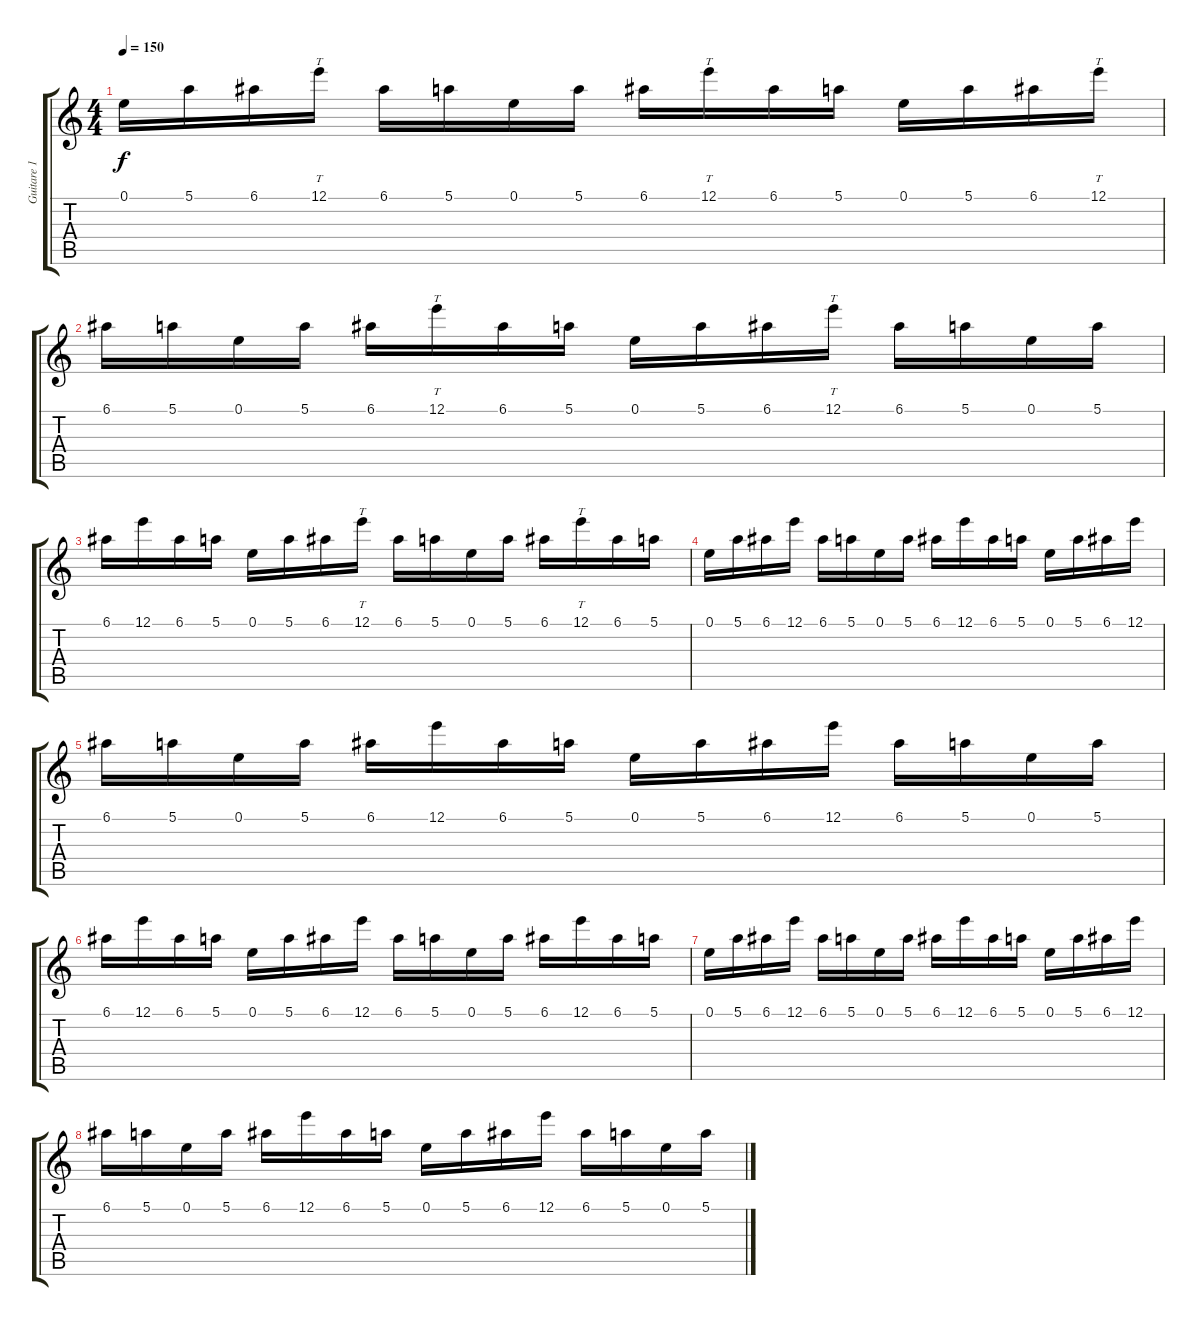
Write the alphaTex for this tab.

\track ("Guitare 1" "Guitare 1") {instrument distortionguitar}
\staff {score tabs}
\tuning (E4 B3 G3 D3 A2 E2) {hide}
\ts (4 4)
\tempo 150
\clef g2
\ks c
0.1.16{dy f instrument distortionguitar} 5.1.16 6.1.16 12.1.16{tt} 6.1.16 5.1.16 0.1.16 5.1.16 6.1.16 12.1.16{tt} 6.1.16 5.1.16 0.1.16 5.1.16 6.1.16 12.1.16{tt} |
6.1.16 5.1.16 0.1.16 5.1.16 6.1.16 12.1.16{tt} 6.1.16 5.1.16 0.1.16 5.1.16 6.1.16 12.1.16{tt} 6.1.16 5.1.16 0.1.16 5.1.16 |
6.1.16 12.1.16 6.1.16 5.1.16 0.1.16 5.1.16 6.1.16 12.1.16{tt} 6.1.16 5.1.16 0.1.16 5.1.16 6.1.16 12.1.16{tt} 6.1.16 5.1.16 |
0.1.16 5.1.16 6.1.16 12.1.16 6.1.16 5.1.16 0.1.16 5.1.16 6.1.16 12.1.16 6.1.16 5.1.16 0.1.16 5.1.16 6.1.16 12.1.16 |
6.1.16 5.1.16 0.1.16 5.1.16 6.1.16 12.1.16 6.1.16 5.1.16 0.1.16 5.1.16 6.1.16 12.1.16 6.1.16 5.1.16 0.1.16 5.1.16 |
6.1.16 12.1.16 6.1.16 5.1.16 0.1.16 5.1.16 6.1.16 12.1.16 6.1.16 5.1.16 0.1.16 5.1.16 6.1.16 12.1.16 6.1.16 5.1.16 |
0.1.16 5.1.16 6.1.16 12.1.16 6.1.16 5.1.16 0.1.16 5.1.16 6.1.16 12.1.16 6.1.16 5.1.16 0.1.16 5.1.16 6.1.16 12.1.16 |
6.1.16 5.1.16 0.1.16 5.1.16 6.1.16 12.1.16 6.1.16 5.1.16 0.1.16 5.1.16 6.1.16 12.1.16 6.1.16 5.1.16 0.1.16 5.1.16
